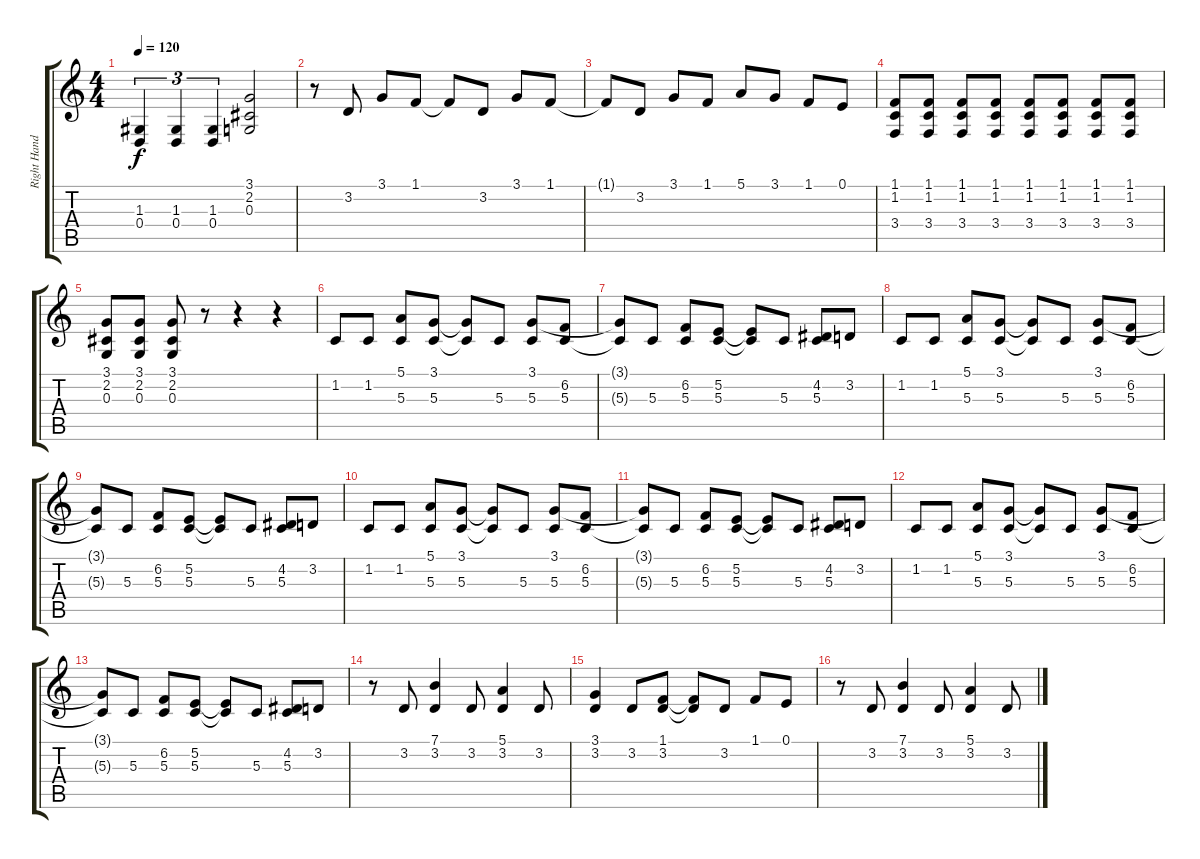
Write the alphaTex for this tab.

\track ("Right Hand" "Right Hand") {instrument acousticgrandpiano}
\staff {score tabs}
\tuning (E4 B3 G3 D3 A2 E2) {hide}
\ts (4 4)
\tempo 120
\clef g2
\ks c
(1.3 0.4).4{tu (3 2) dy f} (1.3 0.4).4{tu (3 2)} (1.3 0.4).4{tu (3 2)} (3.1 2.2 0.3).2 |
r.8 3.2.8 3.1.8 1.1.8 1.1{t}.8 3.2.8 3.1.8 1.1.8 |
1.1{t}.8 3.2.8 3.1.8 1.1.8 5.1.8 3.1.8 1.1.8 0.1.8 |
(1.1 1.2 3.4).8 (1.1 1.2 3.4).8 (1.1 1.2 3.4).8 (1.1 1.2 3.4).8 (1.1 1.2 3.4).8 (1.1 1.2 3.4).8 (1.1 1.2 3.4).8 (1.1 1.2 3.4).8 |
(3.1 2.2 0.3).8 (3.1 2.2 0.3).8 (3.1 2.2 0.3).8 r.8 r.4 r.4 |
1.2.8 1.2.8 (5.1 5.3).8 (3.1 5.3).8 (3.1{t} 5.3{t}).8 5.3.8 (3.1 5.3).8 (6.2 5.3).8 |
(3.1{t} 5.3{t}).8 5.3.8 (6.2 5.3).8 (5.2 5.3).8 (5.2{t} 5.3{t}).8 5.3.8 (4.2 5.3).8 3.2.8 |
1.2.8 1.2.8 (5.1 5.3).8 (3.1 5.3).8 (3.1{t} 5.3{t}).8 5.3.8 (3.1 5.3).8 (6.2 5.3).8 |
(3.1{t} 5.3{t}).8 5.3.8 (6.2 5.3).8 (5.2 5.3).8 (5.2{t} 5.3{t}).8 5.3.8 (4.2 5.3).8 3.2.8 |
1.2.8 1.2.8 (5.1 5.3).8 (3.1 5.3).8 (3.1{t} 5.3{t}).8 5.3.8 (3.1 5.3).8 (6.2 5.3).8 |
(3.1{t} 5.3{t}).8 5.3.8 (6.2 5.3).8 (5.2 5.3).8 (5.2{t} 5.3{t}).8 5.3.8 (4.2 5.3).8 3.2.8 |
1.2.8 1.2.8 (5.1 5.3).8 (3.1 5.3).8 (3.1{t} 5.3{t}).8 5.3.8 (3.1 5.3).8 (6.2 5.3).8 |
(3.1{t} 5.3{t}).8 5.3.8 (6.2 5.3).8 (5.2 5.3).8 (5.2{t} 5.3{t}).8 5.3.8 (4.2 5.3).8 3.2.8 |
r.8 3.2.8 (7.1 3.2).4 3.2.8 (5.1 3.2).4 3.2.8 |
(3.1 3.2).4 3.2.8 (1.1 3.2).8 (1.1{t} 3.2{t}).8 3.2.8 1.1.8 0.1.8 |
r.8 3.2.8 (7.1 3.2).4 3.2.8 (5.1 3.2).4 3.2.8
